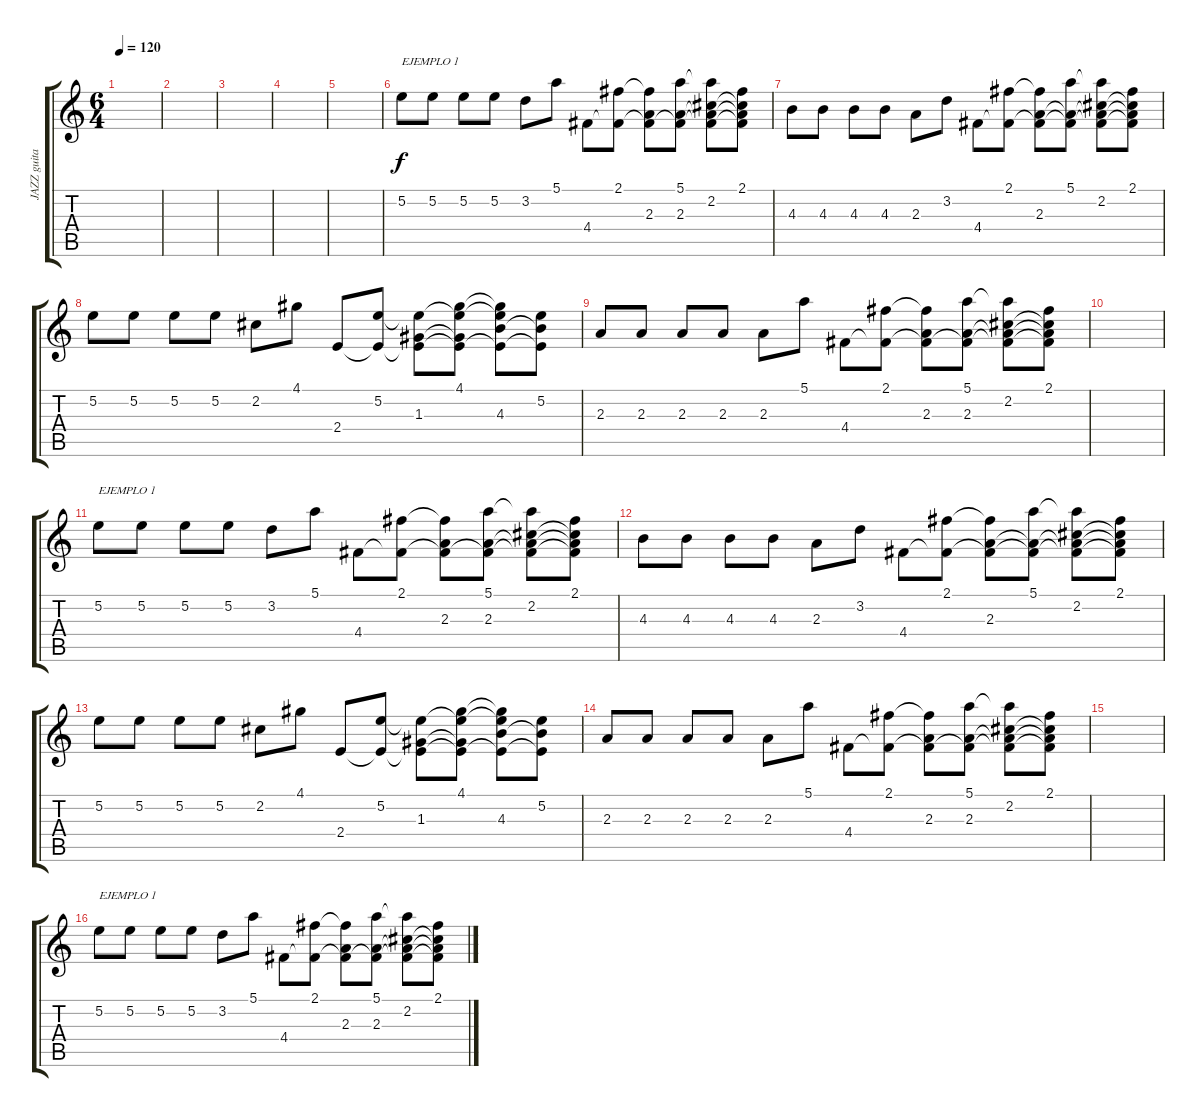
\track ("JAZZ guitar" "JAZZ guita") {instrument acousticguitarsteel}
\staff {score tabs}
\tuning (E4 B3 G3 D3 A2 E2) {hide}
\ts (6 4)
\tempo 120
\clef g2
\ks c
|
|
|
|
|
5.2.8{txt "EJEMPLO 1"} 5.2.8 5.2.8 5.2.8 3.2.8 5.1.8 4.4.8 (2.1 4.4{t}).8 (2.1{t} 2.3 4.4{t}).8 (5.1 2.3 4.4{t}).8 (5.1{t} 2.2 2.3{t} 4.4{t}).8 (2.1 2.2{t} 2.3{t} 4.4{t}).8 |
4.3.8 4.3.8 4.3.8 4.3.8 2.3.8 3.2.8 4.4.8 (2.1 4.4{t}).8 (2.1{t} 2.3 4.4{t}).8 (5.1 2.3{t} 4.4{t}).8 (5.1{t} 2.2 2.3{t} 4.4{t}).8 (2.1 2.2{t} 2.3{t} 4.4{t}).8 |
5.2.8 5.2.8 5.2.8 5.2.8 2.2.8 4.1.8 2.4.8 (5.2 2.4{t}).8 (5.2{t} 1.3 2.4{t}).8 (4.1 5.2{t} 1.3{t} 2.4{t}).8 (4.1{t} 5.2{t} 4.3 2.4{t}).8 (5.2 4.3{t} 2.4{t}).8 |
2.3.8 2.3.8 2.3.8 2.3.8 2.3.8 5.1.8 4.4.8 (2.1 4.4{t}).8 (2.1{t} 2.3 4.4{t}).8 (5.1 2.3 4.4{t}).8 (5.1{t} 2.2 2.3{t} 4.4{t}).8 (2.1 2.2{t} 2.3{t} 4.4{t}).8 |
|
5.2.8{txt "EJEMPLO 1"} 5.2.8 5.2.8 5.2.8 3.2.8 5.1.8 4.4.8 (2.1 4.4{t}).8 (2.1{t} 2.3 4.4{t}).8 (5.1 2.3 4.4{t}).8 (5.1{t} 2.2 2.3{t} 4.4{t}).8 (2.1 2.2{t} 2.3{t} 4.4{t}).8 |
4.3.8 4.3.8 4.3.8 4.3.8 2.3.8 3.2.8 4.4.8 (2.1 4.4{t}).8 (2.1{t} 2.3 4.4{t}).8 (5.1 2.3{t} 4.4{t}).8 (5.1{t} 2.2 2.3{t} 4.4{t}).8 (2.1 2.2{t} 2.3{t} 4.4{t}).8 |
5.2.8 5.2.8 5.2.8 5.2.8 2.2.8 4.1.8 2.4.8 (5.2 2.4{t}).8 (5.2{t} 1.3 2.4{t}).8 (4.1 5.2{t} 1.3{t} 2.4{t}).8 (4.1{t} 5.2{t} 4.3 2.4{t}).8 (5.2 4.3{t} 2.4{t}).8 |
2.3.8 2.3.8 2.3.8 2.3.8 2.3.8 5.1.8 4.4.8 (2.1 4.4{t}).8 (2.1{t} 2.3 4.4{t}).8 (5.1 2.3 4.4{t}).8 (5.1{t} 2.2 2.3{t} 4.4{t}).8 (2.1 2.2{t} 2.3{t} 4.4{t}).8 |
|
5.2.8{txt "EJEMPLO 1"} 5.2.8 5.2.8 5.2.8 3.2.8 5.1.8 4.4.8 (2.1 4.4{t}).8 (2.1{t} 2.3 4.4{t}).8 (5.1 2.3 4.4{t}).8 (5.1{t} 2.2 2.3{t} 4.4{t}).8 (2.1 2.2{t} 2.3{t} 4.4{t}).8
